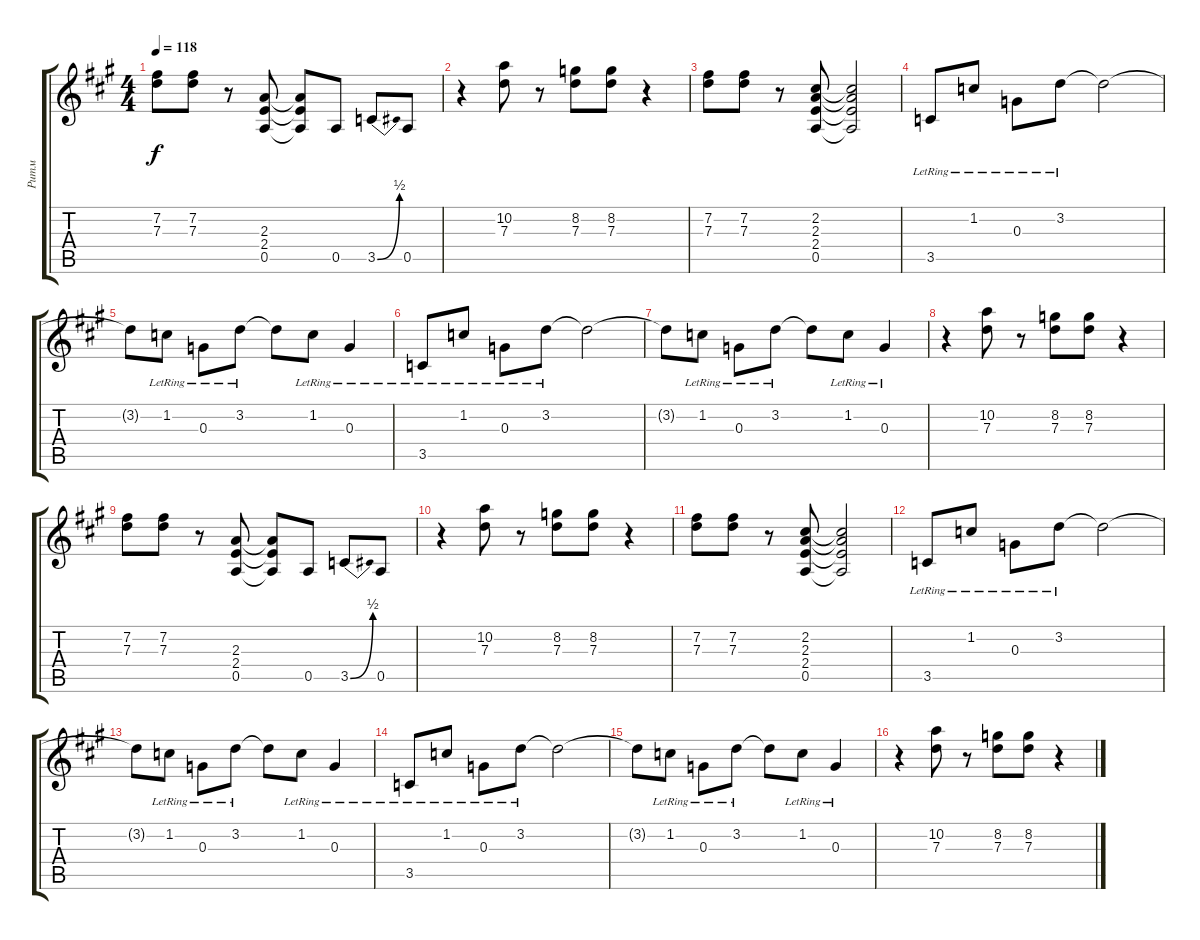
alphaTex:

\track ("Ритм" "Ритм") {instrument distortionguitar}
\staff {score tabs}
\tuning (E4 B3 G3 D3 A2 E2) {hide}
\ts (4 4)
\tempo 118
\clef g2
\ks a
(7.2 7.3).8{dy f} (7.2 7.3).8 r.8 (2.3 2.4 0.5).8 (2.3{t} 2.4{t} 0.5{t}).8 0.5.8 3.5{be (bend 0 0 60 2)}.8 0.5.8 |
r.4 (10.2 7.3).8 r.8 (8.2 7.3).8 (8.2 7.3).8 r.4 |
(7.2 7.3).8 (7.2 7.3).8 r.8 (2.2 2.3 2.4 0.5).8 (2.2{t} 2.3{t} 2.4{t} 0.5{t}).2 |
3.5{lr}.8 1.2{lr}.8 0.3{lr}.8 3.2{lr}.8 3.2{t}.2 |
3.2{t}.8 1.2{lr}.8 0.3{lr}.8 3.2{lr}.8 3.2{t}.8 1.2{lr}.8 0.3{lr}.4 |
3.5{lr}.8 1.2{lr}.8 0.3{lr}.8 3.2{lr}.8 3.2{t}.2 |
3.2{t}.8 1.2{lr}.8 0.3{lr}.8 3.2{lr}.8 3.2{t}.8 1.2{lr}.8 0.3{lr}.4 |
r.4 (10.2 7.3).8 r.8 (8.2 7.3).8 (8.2 7.3).8 r.4 |
(7.2 7.3).8 (7.2 7.3).8 r.8 (2.3 2.4 0.5).8 (2.3{t} 2.4{t} 0.5{t}).8 0.5.8 3.5{be (bend 0 0 60 2)}.8 0.5.8 |
r.4 (10.2 7.3).8 r.8 (8.2 7.3).8 (8.2 7.3).8 r.4 |
(7.2 7.3).8 (7.2 7.3).8 r.8 (2.2 2.3 2.4 0.5).8 (2.2{t} 2.3{t} 2.4{t} 0.5{t}).2 |
3.5{lr}.8 1.2{lr}.8 0.3{lr}.8 3.2{lr}.8 3.2{t}.2 |
3.2{t}.8 1.2{lr}.8 0.3{lr}.8 3.2{lr}.8 3.2{t}.8 1.2{lr}.8 0.3{lr}.4 |
3.5{lr}.8 1.2{lr}.8 0.3{lr}.8 3.2{lr}.8 3.2{t}.2 |
3.2{t}.8 1.2{lr}.8 0.3{lr}.8 3.2{lr}.8 3.2{t}.8 1.2{lr}.8 0.3{lr}.4 |
r.4 (10.2 7.3).8 r.8 (8.2 7.3).8 (8.2 7.3).8 r.4
